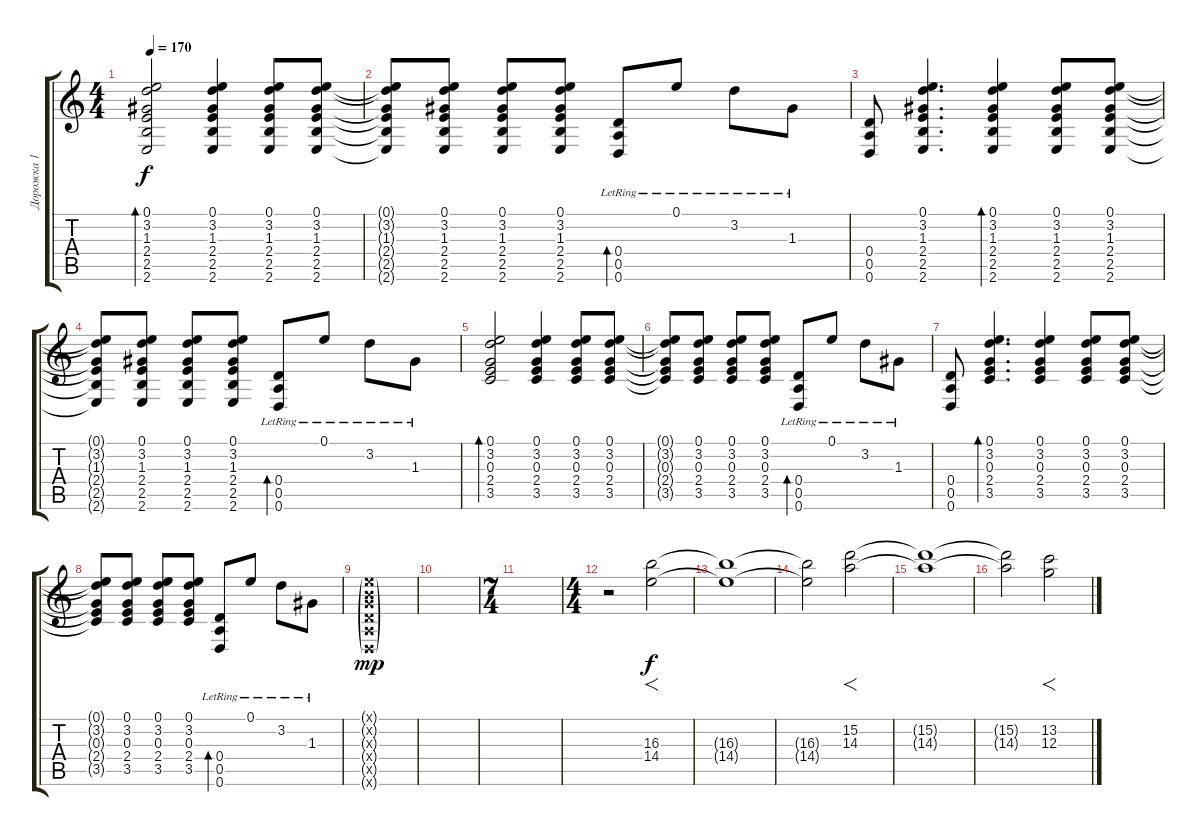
\track ("Дорожка 1" "Дорожка 1") {instrument electricguitarjazz}
\staff {score tabs}
\tuning (E4 B3 G3 D3 A2 D2) {hide}
\ts (4 4)
\tempo 170
\clef g2
\ks c
(0.1 3.2 1.3 2.4 2.5 2.6).2{bd 60 dy f} (0.1 3.2 1.3 2.4 2.5 2.6).4 (0.1 3.2 1.3 2.4 2.5 2.6).8 (0.1 3.2 1.3 2.4 2.5 2.6).8 |
(0.1{t} 3.2{t} 1.3{t} 2.4{t} 2.5{t} 2.6{t}).8 (0.1 3.2 1.3 2.4 2.5 2.6).8 (0.1 3.2 1.3 2.4 2.5 2.6).8 (0.1 3.2 1.3 2.4 2.5 2.6).8 (0.4{lr} 0.5{lr} 0.6{lr}).8{bd 60} 0.1{lr}.8 3.2{lr}.8 1.3{lr}.8 |
(0.4 0.5 0.6).8 (0.1 3.2 1.3 2.4 2.5 2.6).4{d} (0.1 3.2 1.3 2.4 2.5 2.6).4{bd 60} (0.1 3.2 1.3 2.4 2.5 2.6).8 (0.1 3.2 1.3 2.4 2.5 2.6).8 |
(0.1{t} 3.2{t} 1.3{t} 2.4{t} 2.5{t} 2.6{t}).8 (0.1 3.2 1.3 2.4 2.5 2.6).8 (0.1 3.2 1.3 2.4 2.5 2.6).8 (0.1 3.2 1.3 2.4 2.5 2.6).8 (0.4{lr} 0.5{lr} 0.6{lr}).8{bd 60} 0.1{lr}.8 3.2{lr}.8 1.3{lr}.8 |
(0.1 3.2 0.3 2.4 3.5).2{bd 60} (0.1 3.2 0.3 2.4 3.5).4 (0.1 3.2 0.3 2.4 3.5).8 (0.1 3.2 0.3 2.4 3.5).8 |
(0.1{t} 3.2{t} 0.3{t} 2.4{t} 3.5{t}).8 (0.1 3.2 0.3 2.4 3.5).8 (0.1 3.2 0.3 2.4 3.5).8 (0.1 3.2 0.3 2.4 3.5).8 (0.4{lr} 0.5{lr} 0.6{lr}).8{bd 60} 0.1{lr}.8 3.2{lr}.8 1.3{lr}.8 |
(0.4 0.5 0.6).8 (0.1 3.2 0.3 2.4 3.5).4{d bd 60} (0.1 3.2 0.3 2.4 3.5).4 (0.1 3.2 0.3 2.4 3.5).8 (0.1 3.2 0.3 2.4 3.5).8 |
(0.1{t} 3.2{t} 0.3{t} 2.4{t} 3.5{t}).8 (0.1 3.2 0.3 2.4 3.5).8 (0.1 3.2 0.3 2.4 3.5).8 (0.1 3.2 0.3 2.4 3.5).8 (0.4{lr} 0.5{lr} 0.6{lr}).8{bd 60} 0.1{lr}.8 3.2{lr}.8 1.3{lr}.8 |
(0.1{g x} 0.2{g x} 0.3{g x} 0.4{g x} 0.5{g x} 0.6{g x}).1{dy mp} |
|
\ts (7 4)
|
\ts (4 4)
r.2 (16.3 14.4).2{f dy f} |
(16.3{t} 14.4{t}).1 |
(16.3{t} 14.4{t}).2 (15.2 14.3).2{f} |
(15.2{t} 14.3{t}).1 |
(15.2{t} 14.3{t}).2 (13.2 12.3).2{f}
